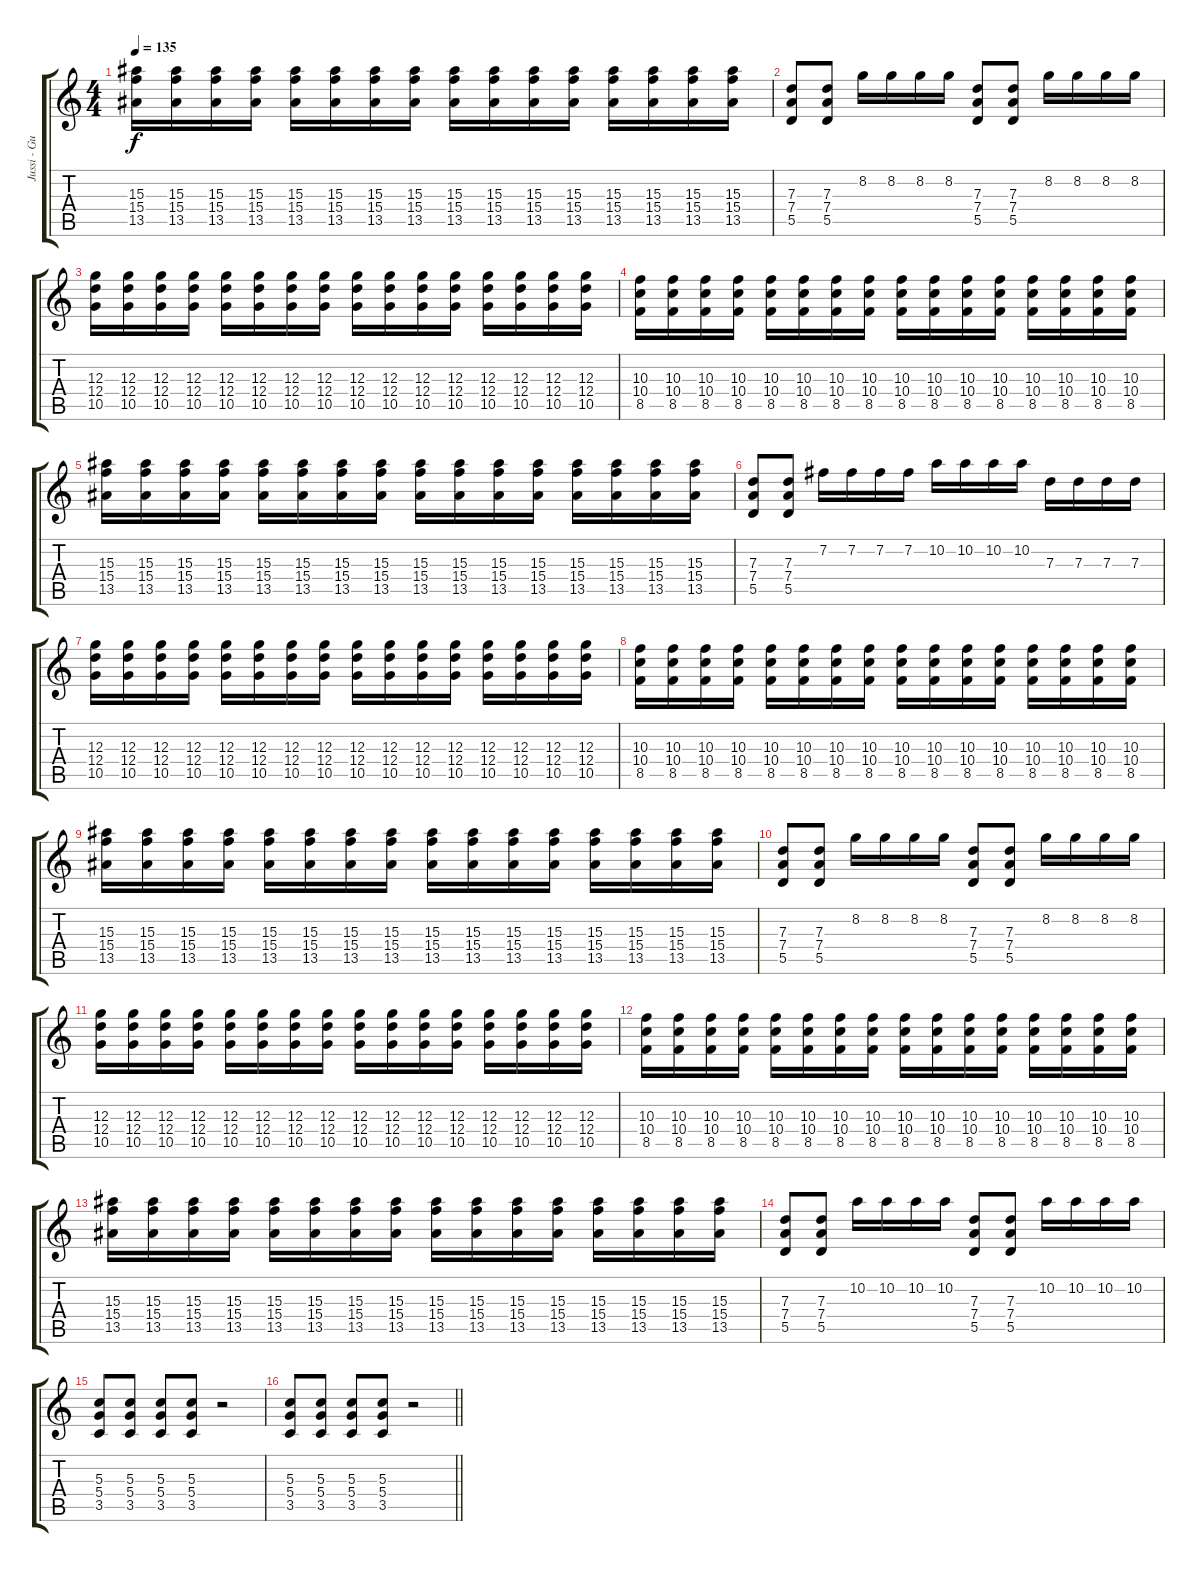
\track ("Jussi - Guitar" "Jussi - Gu") {instrument overdrivenguitar}
\staff {score tabs}
\tuning (E4 B3 G3 D3 A2 E2) {hide}
\ts (4 4)
\tempo 135
\clef g2
\ks c
(15.3 15.4 13.5).16{dy f} (15.3 15.4 13.5).16 (15.3 15.4 13.5).16 (15.3 15.4 13.5).16 (15.3 15.4 13.5).16 (15.3 15.4 13.5).16 (15.3 15.4 13.5).16 (15.3 15.4 13.5).16 (15.3 15.4 13.5).16 (15.3 15.4 13.5).16 (15.3 15.4 13.5).16 (15.3 15.4 13.5).16 (15.3 15.4 13.5).16 (15.3 15.4 13.5).16 (15.3 15.4 13.5).16 (15.3 15.4 13.5).16 |
(7.3 7.4 5.5).8 (7.3 7.4 5.5).8 8.2.16 8.2.16 8.2.16 8.2.16 (7.3 7.4 5.5).8 (7.3 7.4 5.5).8 8.2.16 8.2.16 8.2.16 8.2.16 |
(12.3 12.4 10.5).16{instrument overdrivenguitar} (12.3 12.4 10.5).16 (12.3 12.4 10.5).16 (12.3 12.4 10.5).16 (12.3 12.4 10.5).16 (12.3 12.4 10.5).16 (12.3 12.4 10.5).16 (12.3 12.4 10.5).16 (12.3 12.4 10.5).16{instrument overdrivenguitar} (12.3 12.4 10.5).16 (12.3 12.4 10.5).16 (12.3 12.4 10.5).16 (12.3 12.4 10.5).16 (12.3 12.4 10.5).16 (12.3 12.4 10.5).16 (12.3 12.4 10.5).16 |
(10.3 10.4 8.5).16 (10.3 10.4 8.5).16 (10.3 10.4 8.5).16 (10.3 10.4 8.5).16 (10.3 10.4 8.5).16 (10.3 10.4 8.5).16 (10.3 10.4 8.5).16 (10.3 10.4 8.5).16 (10.3 10.4 8.5).16 (10.3 10.4 8.5).16 (10.3 10.4 8.5).16 (10.3 10.4 8.5).16 (10.3 10.4 8.5).16 (10.3 10.4 8.5).16 (10.3 10.4 8.5).16 (10.3 10.4 8.5).16 |
(15.3 15.4 13.5).16 (15.3 15.4 13.5).16 (15.3 15.4 13.5).16 (15.3 15.4 13.5).16 (15.3 15.4 13.5).16 (15.3 15.4 13.5).16 (15.3 15.4 13.5).16 (15.3 15.4 13.5).16 (15.3 15.4 13.5).16 (15.3 15.4 13.5).16 (15.3 15.4 13.5).16 (15.3 15.4 13.5).16 (15.3 15.4 13.5).16 (15.3 15.4 13.5).16 (15.3 15.4 13.5).16 (15.3 15.4 13.5).16 |
(7.3 7.4 5.5).8 (7.3 7.4 5.5).8 7.2.16 7.2.16 7.2.16 7.2.16 10.2.16 10.2.16 10.2.16 10.2.16 7.3.16 7.3.16 7.3.16 7.3.16 |
(12.3 12.4 10.5).16{instrument overdrivenguitar} (12.3 12.4 10.5).16 (12.3 12.4 10.5).16 (12.3 12.4 10.5).16 (12.3 12.4 10.5).16 (12.3 12.4 10.5).16 (12.3 12.4 10.5).16 (12.3 12.4 10.5).16 (12.3 12.4 10.5).16{instrument overdrivenguitar} (12.3 12.4 10.5).16 (12.3 12.4 10.5).16 (12.3 12.4 10.5).16 (12.3 12.4 10.5).16 (12.3 12.4 10.5).16 (12.3 12.4 10.5).16 (12.3 12.4 10.5).16 |
(10.3 10.4 8.5).16 (10.3 10.4 8.5).16 (10.3 10.4 8.5).16 (10.3 10.4 8.5).16 (10.3 10.4 8.5).16 (10.3 10.4 8.5).16 (10.3 10.4 8.5).16 (10.3 10.4 8.5).16 (10.3 10.4 8.5).16 (10.3 10.4 8.5).16 (10.3 10.4 8.5).16 (10.3 10.4 8.5).16 (10.3 10.4 8.5).16 (10.3 10.4 8.5).16 (10.3 10.4 8.5).16 (10.3 10.4 8.5).16 |
(15.3 15.4 13.5).16 (15.3 15.4 13.5).16 (15.3 15.4 13.5).16 (15.3 15.4 13.5).16 (15.3 15.4 13.5).16 (15.3 15.4 13.5).16 (15.3 15.4 13.5).16 (15.3 15.4 13.5).16 (15.3 15.4 13.5).16 (15.3 15.4 13.5).16 (15.3 15.4 13.5).16 (15.3 15.4 13.5).16 (15.3 15.4 13.5).16 (15.3 15.4 13.5).16 (15.3 15.4 13.5).16 (15.3 15.4 13.5).16 |
(7.3 7.4 5.5).8 (7.3 7.4 5.5).8 8.2.16 8.2.16 8.2.16 8.2.16 (7.3 7.4 5.5).8 (7.3 7.4 5.5).8 8.2.16 8.2.16 8.2.16 8.2.16 |
(12.3 12.4 10.5).16{instrument overdrivenguitar} (12.3 12.4 10.5).16 (12.3 12.4 10.5).16 (12.3 12.4 10.5).16 (12.3 12.4 10.5).16 (12.3 12.4 10.5).16 (12.3 12.4 10.5).16 (12.3 12.4 10.5).16 (12.3 12.4 10.5).16{instrument overdrivenguitar} (12.3 12.4 10.5).16 (12.3 12.4 10.5).16 (12.3 12.4 10.5).16 (12.3 12.4 10.5).16 (12.3 12.4 10.5).16 (12.3 12.4 10.5).16 (12.3 12.4 10.5).16 |
(10.3 10.4 8.5).16 (10.3 10.4 8.5).16 (10.3 10.4 8.5).16 (10.3 10.4 8.5).16 (10.3 10.4 8.5).16 (10.3 10.4 8.5).16 (10.3 10.4 8.5).16 (10.3 10.4 8.5).16 (10.3 10.4 8.5).16 (10.3 10.4 8.5).16 (10.3 10.4 8.5).16 (10.3 10.4 8.5).16 (10.3 10.4 8.5).16 (10.3 10.4 8.5).16 (10.3 10.4 8.5).16 (10.3 10.4 8.5).16 |
(15.3 15.4 13.5).16 (15.3 15.4 13.5).16 (15.3 15.4 13.5).16 (15.3 15.4 13.5).16 (15.3 15.4 13.5).16 (15.3 15.4 13.5).16 (15.3 15.4 13.5).16 (15.3 15.4 13.5).16 (15.3 15.4 13.5).16 (15.3 15.4 13.5).16 (15.3 15.4 13.5).16 (15.3 15.4 13.5).16 (15.3 15.4 13.5).16 (15.3 15.4 13.5).16 (15.3 15.4 13.5).16 (15.3 15.4 13.5).16 |
(7.3 7.4 5.5).8 (7.3 7.4 5.5).8 10.2.16 10.2.16 10.2.16 10.2.16 (7.3 7.4 5.5).8 (7.3 7.4 5.5).8 10.2.16 10.2.16 10.2.16 10.2.16 |
(5.3 5.4 3.5).8 (5.3 5.4 3.5).8 (5.3 5.4 3.5).8 (5.3 5.4 3.5).8 r.2 |
\barLineRight lightlight
(5.3 5.4 3.5).8 (5.3 5.4 3.5).8 (5.3 5.4 3.5).8 (5.3 5.4 3.5).8 r.2
